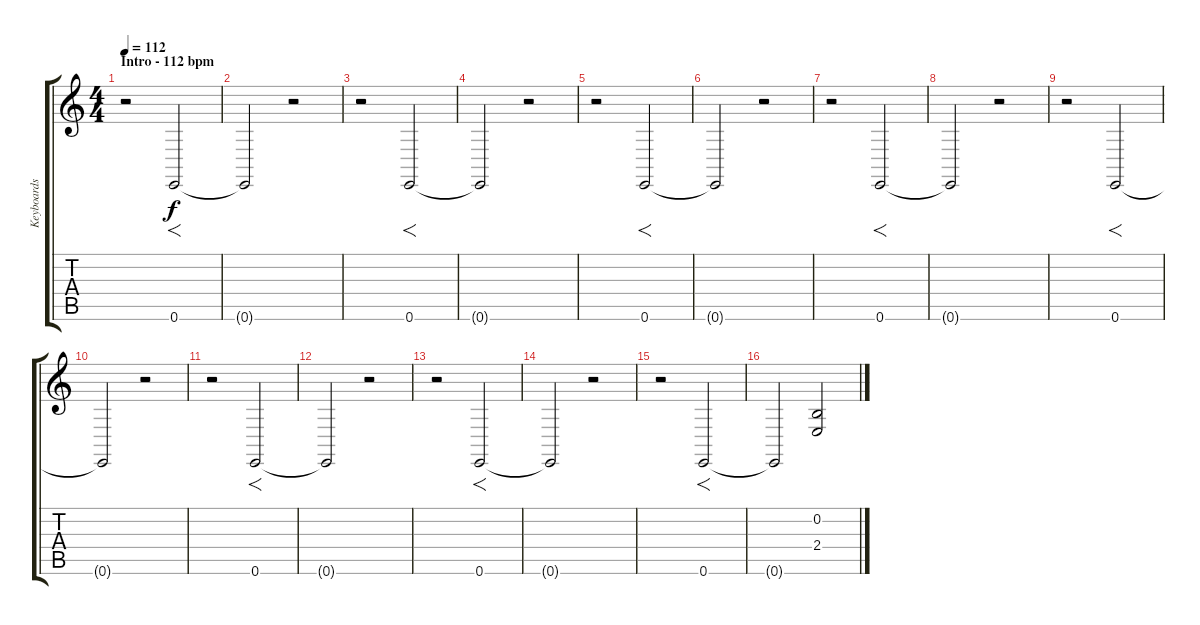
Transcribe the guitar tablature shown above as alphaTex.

\track ("Keyboards" "Keyboards") {instrument stringensemble1}
\staff {score tabs}
\tuning (E4 B3 G3 D3 A2 E2) {hide}
\ts (4 4)
\section ("" "Intro - 112 bpm")
\tempo 112
\clef g2
\ks c
r.2{dy f instrument stringensemble1} 0.6.2{f} |
0.6{t}.2 r.2 |
r.2 0.6.2{f} |
0.6{t}.2 r.2 |
r.2 0.6.2{f} |
0.6{t}.2 r.2 |
r.2 0.6.2{f} |
0.6{t}.2 r.2 |
r.2 0.6.2{f} |
0.6{t}.2 r.2 |
r.2 0.6.2{f} |
0.6{t}.2 r.2 |
r.2 0.6.2{f} |
0.6{t}.2 r.2 |
r.2 0.6.2{f} |
0.6{t}.2 (0.2 2.4).2{instrument reversecymbal}
